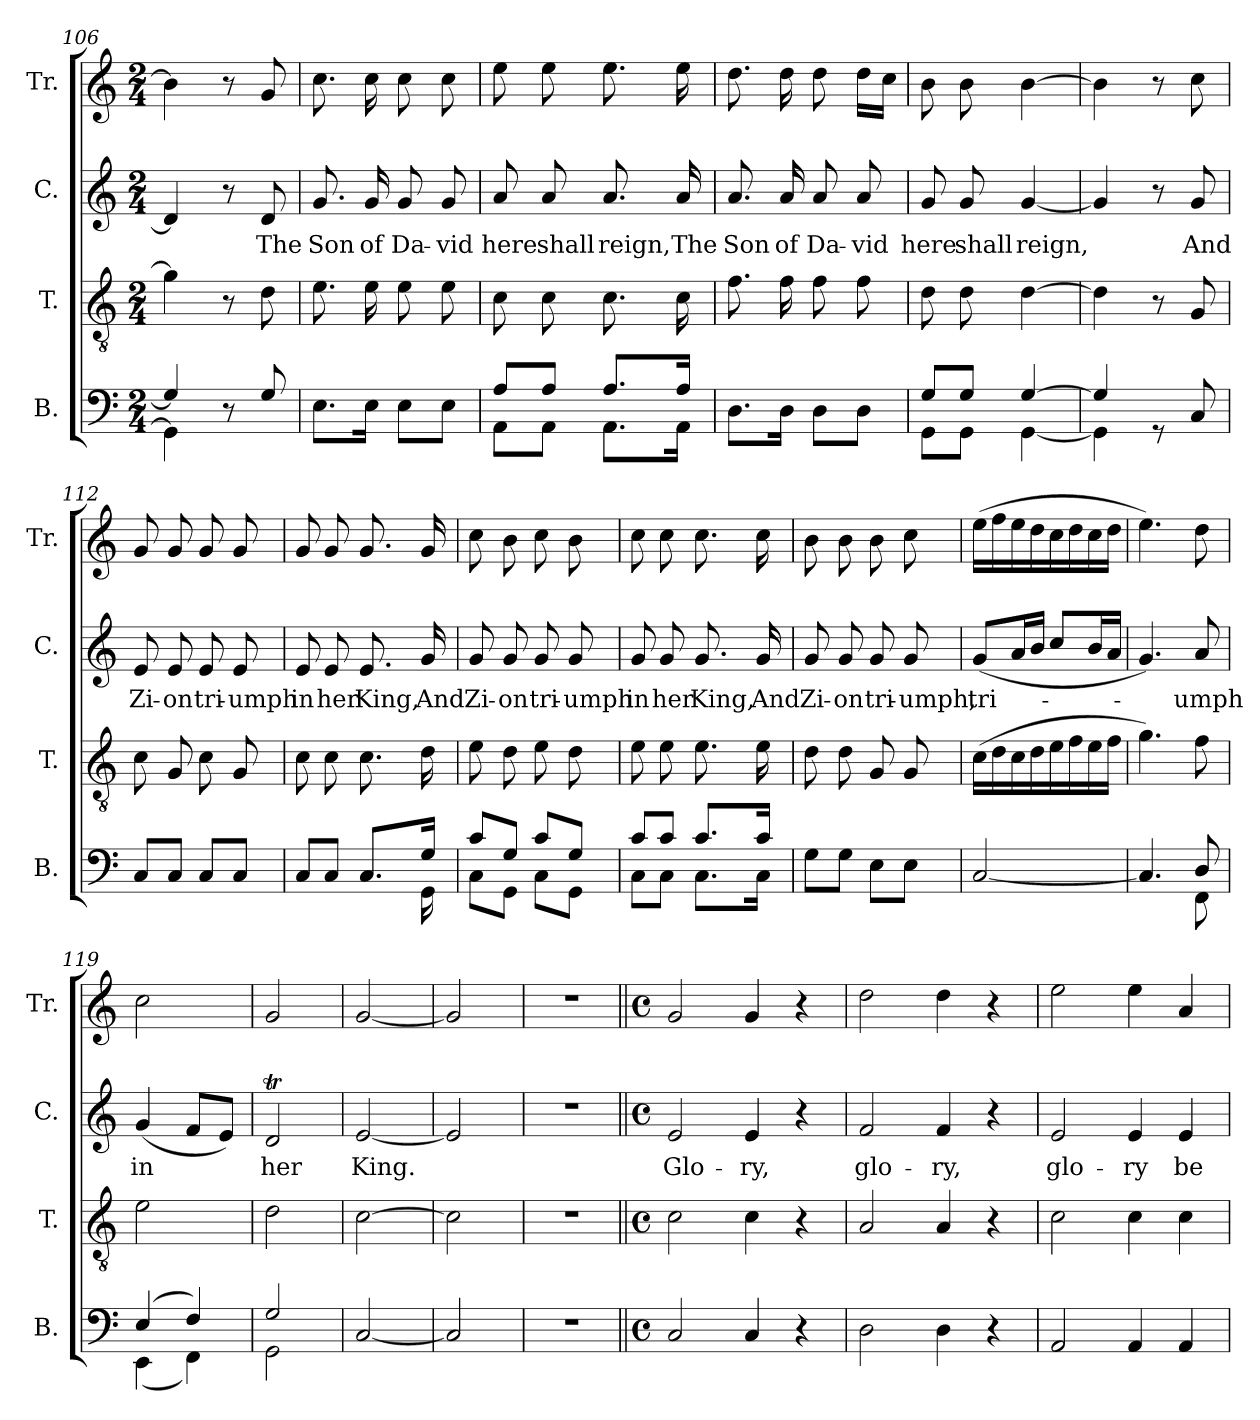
**kern	**kern	**kern	**text	**kern
*part4	*part3	*part2	*part2	*part1
*staff4	*staff3	*staff2	*staff2	*staff1
*I"B.	*I"T.	*I"C.	*	*I"Tr.
*I'B.	*I'T.	*I'C.	*	*I'Tr.
*clefF4	*clefGv2	*clefG2	*	*clefG2
*k[]	*k[]	*k[]	*	*k[]
*M2/4	*M2/4	*M2/4	*	*M2/4
=106	=106	=106	=106	=106
*^	*	*	*	*
4G/]	4GG\]	4g\]	4d/]	.	4b\]
8r	4ryy	8r	8r	.	8r
8G/	.	8d\	8d/	The	8g/
*v	*v	*	*	*	*
=107	=107	=107	=107	=107
8.E\L	8.e\	8.g/	Son	8.cc\
16E\Jk	16e\	16g/	of	16cc\
8E\L	8e\	8g/	Da-	8cc\
8E\J	8e\	8g/	-vid	8cc\
=108	=108	=108	=108	=108
*^	*	*	*	*
8A/L	8AA\L	8c\	8a/	here	8ee\
8A/J	8AA\J	8c\	8a/	shall	8ee\
8.A/L	8.AA\L	8.c\	8.a/	reign,	8.ee\
16A/Jk	16AA\Jk	16c\	16a/	The	16ee\
*v	*v	*	*	*	*
=109	=109	=109	=109	=109
8.D\L	8.f\	8.a/	Son	8.dd\
16D\Jk	16f\	16a/	of	16dd\
8D\L	8f\	8a/	Da-	8dd\
8D\J	8f\	8a/	-vid	16dd\LL
.	.	.	.	16cc\JJ
=110	=110	=110	=110	=110
*^	*	*	*	*
8G/L	8GG\L	8d\	8g/	here	8b\
8G/J	8GG\J	8d\	8g/	shall	8b\
[4G/	[4GG\	[4d\	[4g/	reign,	[4b\
=111	=111	=111	=111	=111	=111
4G/]	4GG\]	4d\]	4g/]	.	4b\]
8rGG	4ryy	8r	8r	.	8r
8C/	.	8G/	8g/	And	8cc\
*v	*v	*	*	*	*
=112	=112	=112	=112	=112
8C/L	8c\	8e/	Zi-	8g/
8C/J	8G/	8e/	-on	8g/
8C/L	8c\	8e/	tri-	8g/
8C/J	8G/	8e/	-umph	8g/
!!LO:PB:g=z
=113	=113	=113	=113	=113
*^	*	*	*	*
8C/L	8ryy	8c\	8e/	in	8g/
8C/J	8ryy	8c\	8e/	her	8g/
8.C/L	8.ryy	8.c\	8.e/	King,	8.g/
16G/Jk	16GG\	16d\	16g/	And	16g/
=114	=114	=114	=114	=114	=114
8c/L	8C\L	8e\	8g/	Zi-	8cc\
8G/J	8GG\J	8d\	8g/	-on	8b\
8c/L	8C\L	8e\	8g/	tri-	8cc\
8G/J	8GG\J	8d\	8g/	-umph	8b\
=115	=115	=115	=115	=115	=115
8c/L	8C\L	8e\	8g/	in	8cc\
8c/J	8C\J	8e\	8g/	her	8cc\
8.c/L	8.C\L	8.e\	8.g/	King,	8.cc\
16c/Jk	16C\Jk	16e\	16g/	And	16cc\
*v	*v	*	*	*	*
=116	=116	=116	=116	=116
8G\L	8d\	8g/	Zi-	8b\
8G\J	8d\	8g/	-on	8b\
8E\L	8G/	8g/	tri-	8b\
8E\J	8G/	8g/	-umph,	8cc\
=117	=117	=117	=117	=117
[2C/	(16c\LL	(8g/L	tri-	(16ee\LL
.	16d\	.	.	16ff\
.	16c\	16a/L	.	16ee\
.	16d\	16b/JJ	.	16dd\
.	16e\	8cc/L	.	16cc\
.	16f\	.	.	16dd\
.	16e\	16b/L	.	16cc\
.	16f\JJ	16a/JJ	.	16dd\JJ
=118	=118	=118	=118	=118
*^	*	*	*	*
4.C/]	4.ryy	4.g\)	4.g/)	.	4.ee\)
8D/	8FF\	8f\	8a/	-umph	8dd\
=119	=119	=119	=119	=119	=119
(4E/	(>4EE\	2e\	(4g/	in	2cc\
4F/)	4FF\)	.	8f/L	.	.
.	.	.	8e/J)	.	.
=120	=120	=120	=120	=120	=120
2G/	2GG\	2d\	2dT/	her	2g/
*v	*v	*	*	*	*
!!LO:LB:g=z
=121	=121	=121	=121	=121
[2C/	[2c\	[2e/	King.	[2g/
=122	=122	=122	=122	=122
2C/]	2c\]	2e/]	.	2g/]
=123	=123	=123	=123	=123
2r	2r	2r	.	2r
=124||	=124||	=124||	=124||	=124||
*M4/4	*M4/4	*M4/4	*	*M4/4
*met(c)	*met(c)	*met(c)	*	*met(c)
*	*	*	*	*MM120
2C/	2c\	2e/	Glo-	2g/
4C/	4c\	4e/	-ry,	4g/
4r	4r	4r	.	4r
=125	=125	=125	=125	=125
2D\	2A/	2f/	glo-	2dd\
4D\	4A/	4f/	-ry,	4dd\
4r	4r	4r	.	4r
=126	=126	=126	=126	=126
2AA/	2c\	2e/	glo-	2ee\
4AA/	4c\	4e/	-ry	4ee\
4AA/	4c\	4e/	be	4a/
=	=	=	=	=
*-	*-	*-	*-	*-
